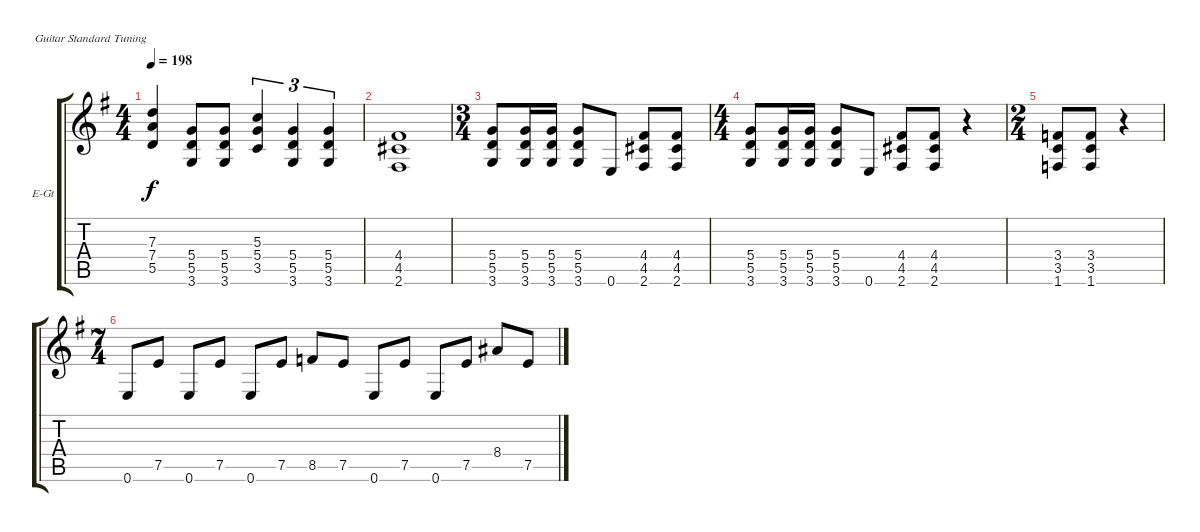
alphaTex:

\defaultSystemsLayout 4
\bracketExtendMode groupsimilarinstruments
\firstSystemTrackNameOrientation horizontal
\otherSystemsTrackNameOrientation horizontal
\track ("James" "E-Gt") {instrument distortionguitar}
\staff {score tabs}
\tuning (E4 B3 G3 D3 A2 E2)
\ts (4 4)
\tempo 198
\clef g2
\scale
0.333333
\ks g
(7.3 7.4 5.5).4{dy f} (5.4 5.5 3.6).8 (5.4 5.5 3.6).8 (5.3 5.4 3.5).4{tu (3 2)} (5.4 5.5 3.6).4{tu (3 2)} (5.4 5.5 3.6).4{tu (3 2)} |
\scale
0.333333 (4.4 4.5 2.6).1 |
\ts (3 4)
\scale
0.333333 (5.4 5.5 3.6).8 (5.4 5.5 3.6).16 (5.4 5.5 3.6).16 (5.4 5.5 3.6).8 0.6.8 (4.4 4.5 2.6).8 (4.4 4.5 2.6).8 |
\ts (4 4)
(5.4 5.5 3.6).8 (5.4 5.5 3.6).16 (5.4 5.5 3.6).16 (5.4 5.5 3.6).8 0.6.8 (4.4 4.5 2.6).8 (4.4 4.5 2.6).8 r.4 |
\ts (2 4)
(3.4 3.5 1.6).8 (3.4 3.5 1.6).8 r.4 |
\ts (7 4)
0.6.8 7.5.8 0.6.8 7.5.8 0.6.8 7.5.8 8.5.8 7.5.8 0.6.8 7.5.8 0.6.8 7.5.8 8.4.8 7.5.8
